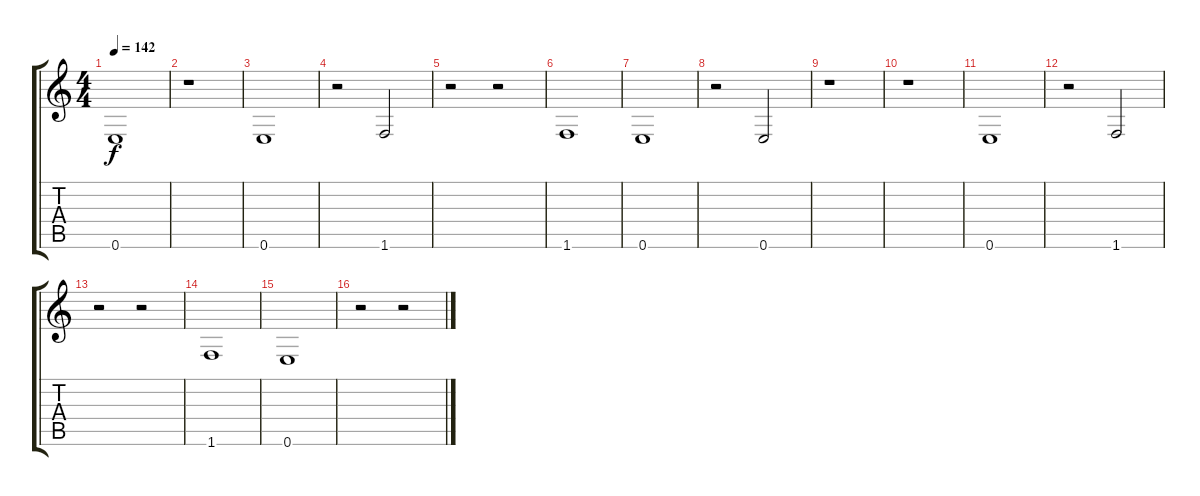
\track "" {instrument electricbassfinger}
\staff {score tabs}
\tuning (E4 B3 G3 D3 A2 E2) {hide}
\ts (4 4)
\tempo 142
\clef g2
\ks c
0.6.1{dy f} |
r.1 |
0.6.1 |
r.2 1.6.2 |
r.2 r.2 |
1.6.1 |
0.6.1 |
r.2 0.6.2 |
r.1 |
r.1 |
0.6.1 |
r.2 1.6.2 |
r.2 r.2 |
1.6.1 |
0.6.1 |
r.2 r.2
